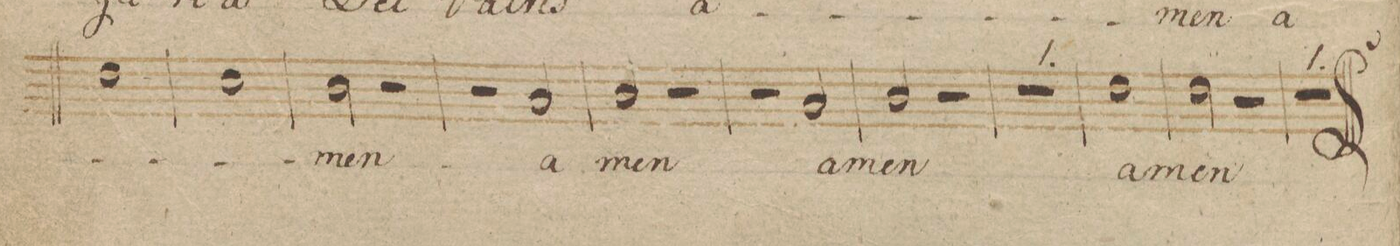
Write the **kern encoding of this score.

**kern	**text	**dynam
*I"Tenore.	*	*
*clefC4	*	*
*k[b-]	*	*
*met(c)	*	*
*M4/4	*	*
1c	.	.
=209	=209	=209
1B-	.	.
=210	=210	=210
2A\	-men	.
2r	.	.
=211	=211	=211
2r	.	.
2G/	A-	.
=212	=212	=212
2A/	-men	.
2r	.	.
=213	=213	=213
2r	.	.
2G/	A-	.
=214	=214	=214
2A/	-men	.
2r	.	.
=215	=215	=215
1r	.	.
=216	=216	=216
1c	A-	.
=217	=217	=217
2c\	-men	.
2r	.	.
=218	=218	=218
1r	.	.
==	==	==
*-	*-	*-
